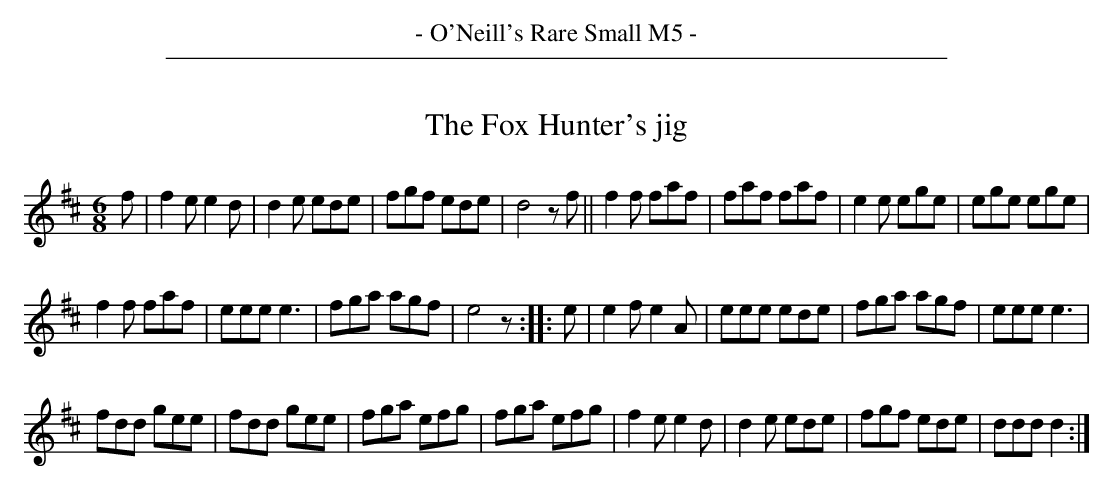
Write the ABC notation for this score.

X:1
T: The Fox Hunter's jig
M: 6/8
L: 1/8
K: D
f |\
f2e e2d | d2e ede | fgf ede | d4   zf ||\
f2f faf | faf faf | e2e ege | ege ege |
f2f faf | eee e3  | fga agf | e4   z :: e |\
e2f e2A | eee ede | fga agf | eee e3  |
fdd gee | fdd gee | fga efg | fga efg |\
f2e e2d | d2e ede | fgf ede | ddd d2 :|
